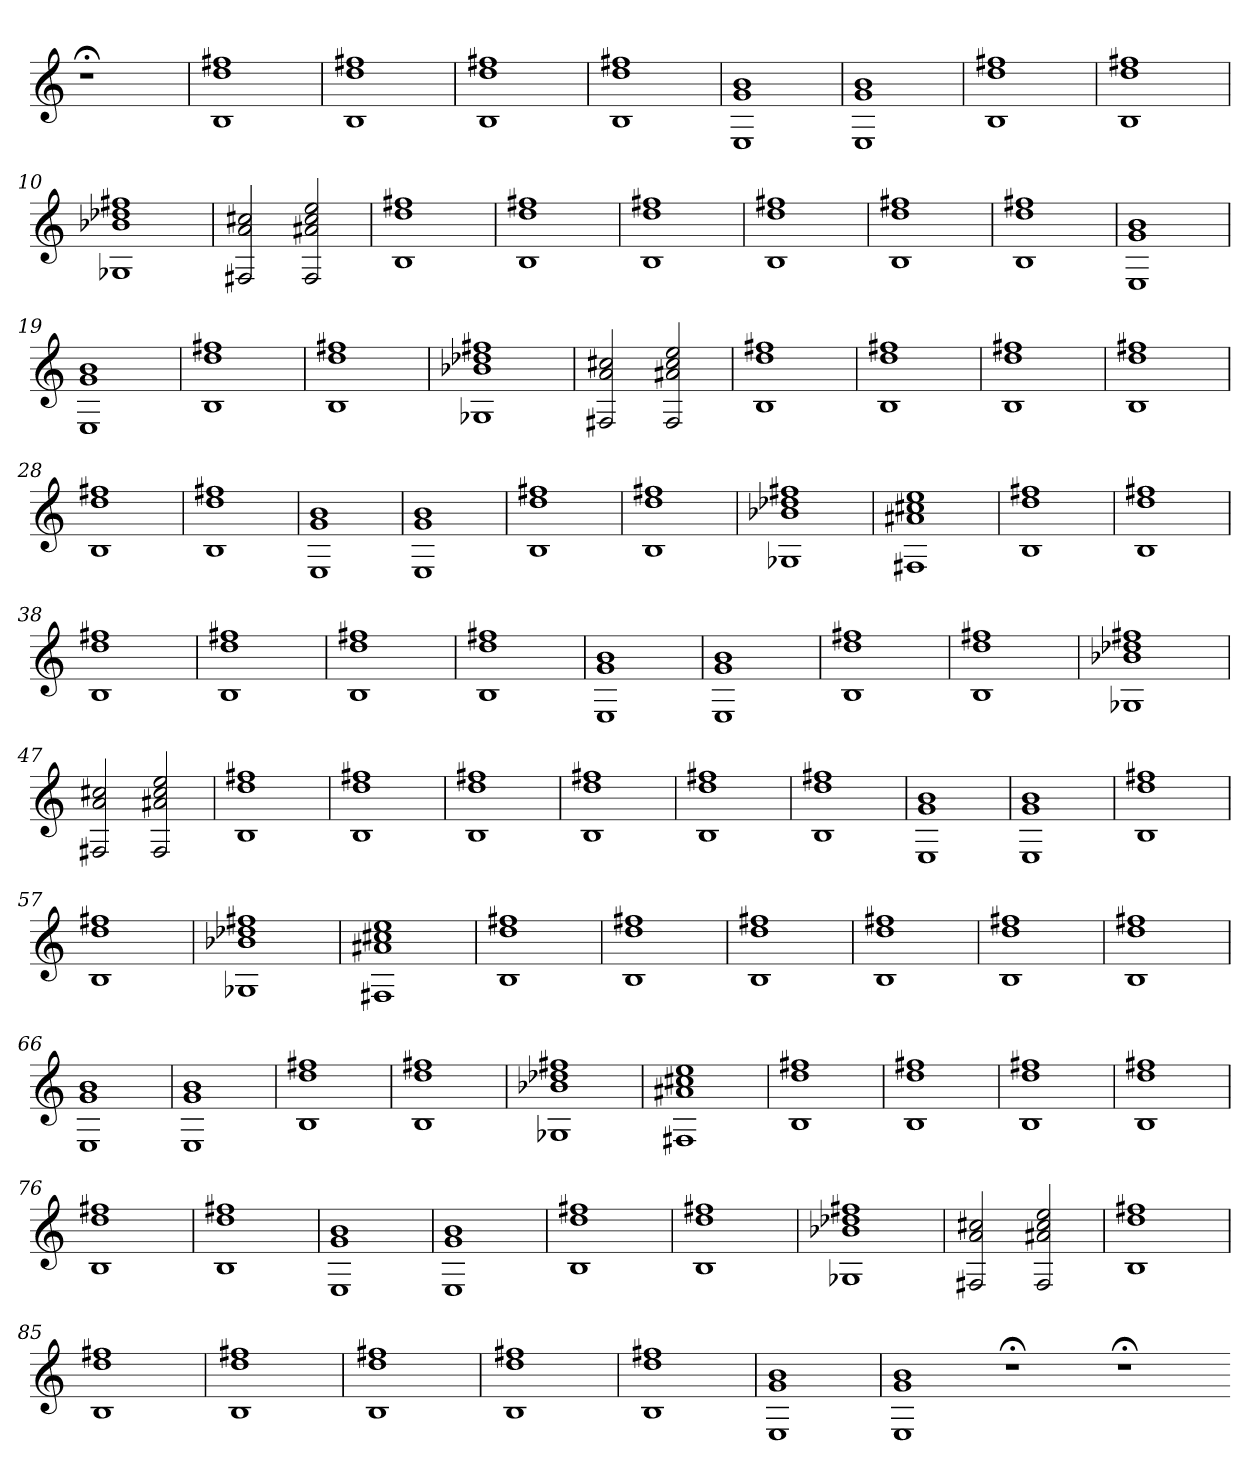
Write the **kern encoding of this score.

**kern
*part1
*staff1
=
1r;<
=1
1r
=2
1B 1dd 1ff#X
=3
1B 1dd 1ff#X
=4
1B 1dd 1ff#X
=5
1B 1dd 1ff#X
=6
1E 1g 1b
=7
1E 1g 1b
=8
1B 1dd 1ff#X
=9
1B 1dd 1ff#X
=10
1G-X 1b-X 1dd-X 1ff#X
=11
2F#X 2a 2cc#X
2F# 2a#X 2cc# 2ee
=12
1B 1dd 1ff#X
=13
1B 1dd 1ff#X
=14
1B 1dd 1ff#X
=15
1B 1dd 1ff#X
=16
1B 1dd 1ff#X
=17
1B 1dd 1ff#X
=18
1E 1g 1b
=19
1E 1g 1b
=20
1B 1dd 1ff#X
=21
1B 1dd 1ff#X
=22
1G-X 1b-X 1dd-X 1ff#X
=23
2F#X 2a 2cc#X
2F# 2a#X 2cc# 2ee
=24
1B 1dd 1ff#X
=25
1B 1dd 1ff#X
=26
1B 1dd 1ff#X
=27
1B 1dd 1ff#X
=28
1B 1dd 1ff#X
=29
1B 1dd 1ff#X
=30
1E 1g 1b
=31
1E 1g 1b
=32
1B 1dd 1ff#X
=33
1B 1dd 1ff#X
=34
1G-X 1b-X 1dd-X 1ff#X
=35
1F#X 1a#X 1cc#X 1ee
=36
1B 1dd 1ff#X
=37
1B 1dd 1ff#X
=38
1B 1dd 1ff#X
=39
1B 1dd 1ff#X
=40
1B 1dd 1ff#X
=41
1B 1dd 1ff#X
=42
1E 1g 1b
=43
1E 1g 1b
=44
1B 1dd 1ff#X
=45
1B 1dd 1ff#X
=46
1G-X 1b-X 1dd-X 1ff#X
=47
2F#X 2a 2cc#X
2F# 2a#X 2cc# 2ee
=48
1B 1dd 1ff#X
=49
1B 1dd 1ff#X
=50
1B 1dd 1ff#X
=51
1B 1dd 1ff#X
=52
1B 1dd 1ff#X
=53
1B 1dd 1ff#X
=54
1E 1g 1b
=55
1E 1g 1b
=56
1B 1dd 1ff#X
=57
1B 1dd 1ff#X
=58
1G-X 1b-X 1dd-X 1ff#X
=59
1F#X 1a#X 1cc#X 1ee
=60
1B 1dd 1ff#X
=61
1B 1dd 1ff#X
=62
1B 1dd 1ff#X
=63
1B 1dd 1ff#X
=64
1B 1dd 1ff#X
=65
1B 1dd 1ff#X
=66
1E 1g 1b
=67
1E 1g 1b
=68
1B 1dd 1ff#X
=69
1B 1dd 1ff#X
=70
1G-X 1b-X 1dd-X 1ff#X
=71
1F#X 1a#X 1cc#X 1ee
=72
1B 1dd 1ff#X
=73
1B 1dd 1ff#X
=74
1B 1dd 1ff#X
=75
1B 1dd 1ff#X
=76
1B 1dd 1ff#X
=77
1B 1dd 1ff#X
=78
1E 1g 1b
=79
1E 1g 1b
=80
1B 1dd 1ff#X
=81
1B 1dd 1ff#X
=82
1G-X 1b-X 1dd-X 1ff#X
=83
2F#X 2a 2cc#X
2F# 2a#X 2cc# 2ee
=84
1B 1dd 1ff#X
=85
1B 1dd 1ff#X
=86
1B 1dd 1ff#X
=87
1B 1dd 1ff#X
=88
1B 1dd 1ff#X
=89
1B 1dd 1ff#X
=90
1E 1g 1b
=91
1E 1g 1b
1r;<
1r;<
=-
*-
